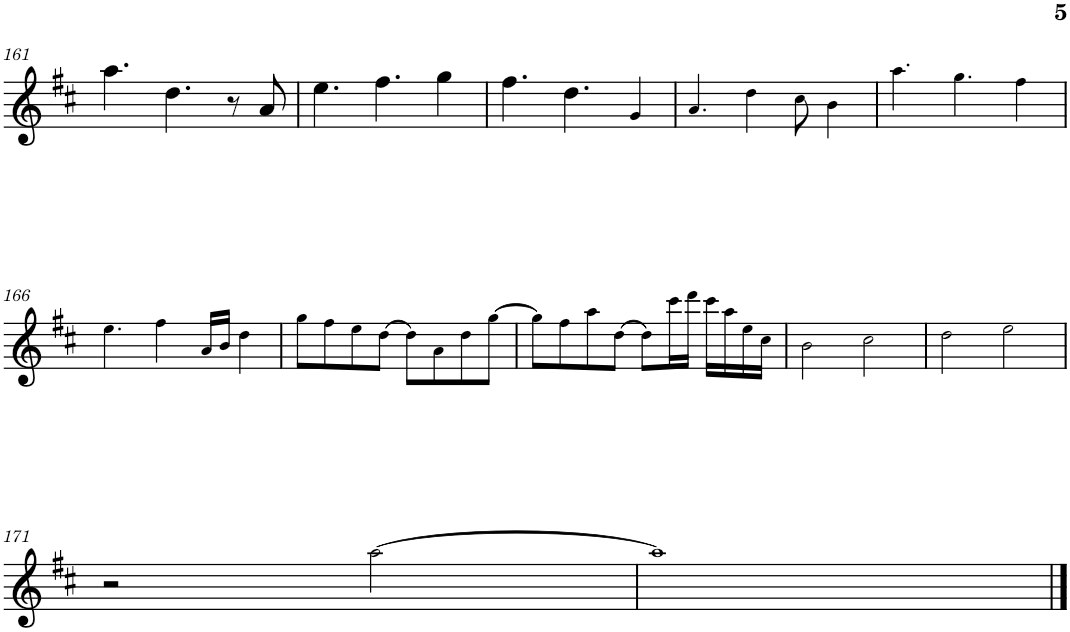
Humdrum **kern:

**kern
*part1
*staff1
*I"Piano
*I'Pno.
!!LO:PB:g=z
*clefG2
*k[f#c#]
*M4/4
=161
4.aa\
4.dd\
8r
8a/
=162
4.ee\
4.ff#\
4gg\
=163
4.ff#\
4.dd\
4g!/
=164
4.a!/
4dd!\
8cc#!\
4b!\
=165
4.aa!\
4.gg!\
4ff#!\
!!LO:LB:g=z
=166
4.ee!\
4ff#!\
16a!/LL
16b!/JJ
4dd!\
=167
8gg!\L
8ff#!\
8ee!\
[8dd!\J
8dd!\L]
8a!\
8dd!\
[8gg!\J
=168
8gg!\L]
8ff#!\
8aa!\
[8dd!\J
8dd!\L]
16ccc#!\L
16ddd!\JJ
16ccc#!\LL
16aa!\
16ee!\
16cc#!\JJ
=169
2b!\
2cc#!\
=170
2dd!\
2ee!\
!!LO:LB:g=z
=171
2r
[2aa!\
=172
1aa!]
==
*-
